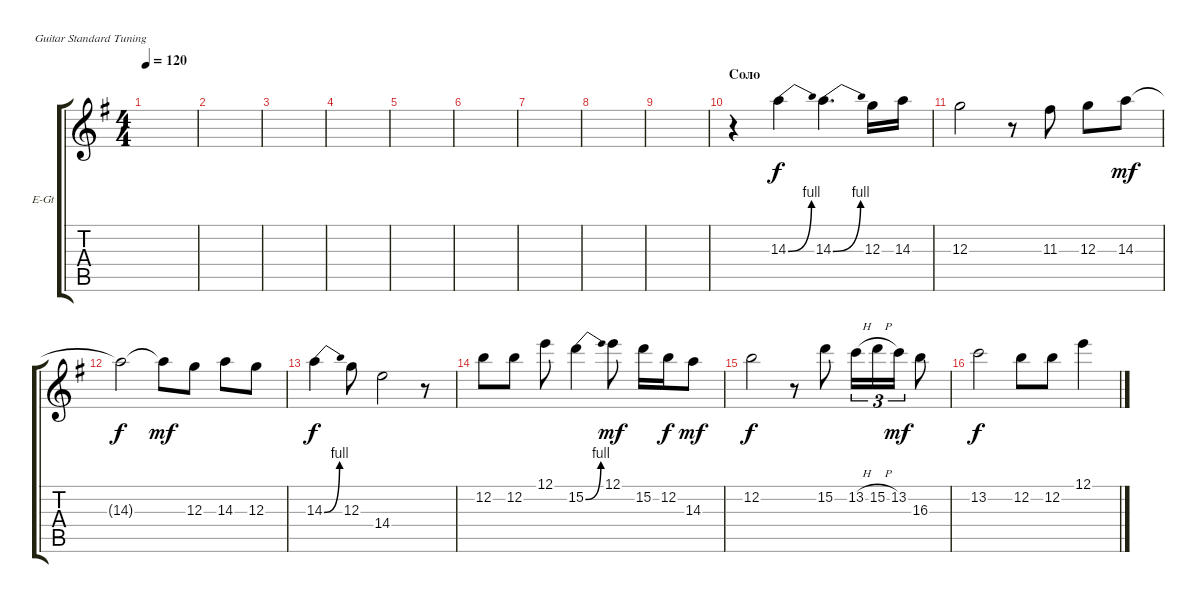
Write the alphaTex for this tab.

\defaultSystemsLayout 4
\bracketExtendMode groupsimilarinstruments
\firstSystemTrackNameOrientation horizontal
\otherSystemsTrackNameOrientation horizontal
\track ("ЭЛЕКТРО" "E-Gt") {instrument distortionguitar}
\staff {score tabs}
\tuning (E4 B3 G3 D3 A2 E2)
\ts (4 4)
\tempo 120
\clef g2
\scale
0.333333
\ks eminor
|
\scale
0.333333 |
\scale
0.333333 |
\scale
0.333333 |
\scale
0.333333 |
\scale
0.333333 |
\scale
0.333333 |
|
|
\section ("" "Соло")
r.4 14.3{be (bend 0 0 15 4)}.4 14.3{be (bend 0 0 15 4)}.4{d} 12.3.16 14.3.16 |
12.3.2 r.8 11.3.8{dy f} 12.3.8 14.3.8{dy mf} |
14.3{t}.2{dy f} 14.3{t}.8{dy mf} 12.3.8 14.3.8 12.3.8 |
14.3{be (bend 0 0 15 4)}.4{dy f} 12.3.8 14.4.2 r.8 |
12.2.8 12.2.8 12.1.8 15.2{be (bend 0 0 30 4)}.4 12.1.8{dy mf} 15.2.16 12.2.16{dy f} 14.3.8{dy mf} |
12.2.2{dy f} r.8 15.2.8 13.2{h}.16{tu (3 2)} 15.2{h}.16{tu (3 2)} 13.2.16{tu (3 2) dy mf} 16.3.8 |
13.2.2{dy f} 12.2.8 12.2.8 12.1.4
